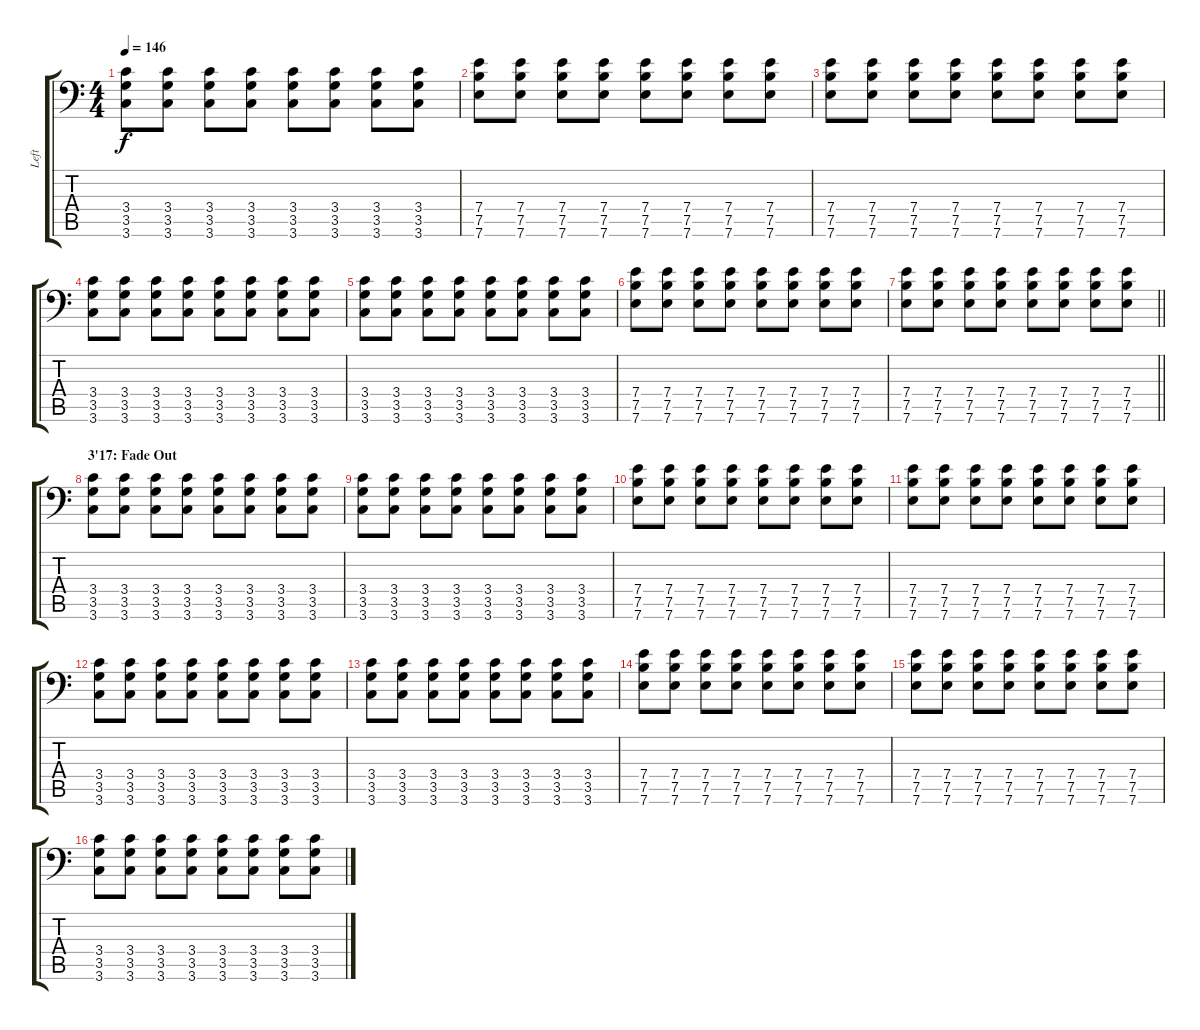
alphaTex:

\track ("Left" "Left") {instrument distortionguitar}
\staff {score tabs}
\tuning (B3 Gb3 D3 A2 E2 A1) {hide}
\ts (4 4)
\tempo 146
\clef f4
\ks c
(3.4 3.5 3.6).8{dy f} (3.4 3.5 3.6).8 (3.4 3.5 3.6).8 (3.4 3.5 3.6).8 (3.4 3.5 3.6).8 (3.4 3.5 3.6).8 (3.4 3.5 3.6).8 (3.4 3.5 3.6).8 |
(7.4 7.5 7.6).8 (7.4 7.5 7.6).8 (7.4 7.5 7.6).8 (7.4 7.5 7.6).8 (7.4 7.5 7.6).8 (7.4 7.5 7.6).8 (7.4 7.5 7.6).8 (7.4 7.5 7.6).8 |
(7.4 7.5 7.6).8 (7.4 7.5 7.6).8 (7.4 7.5 7.6).8 (7.4 7.5 7.6).8 (7.4 7.5 7.6).8 (7.4 7.5 7.6).8 (7.4 7.5 7.6).8 (7.4 7.5 7.6).8 |
(3.4 3.5 3.6).8 (3.4 3.5 3.6).8 (3.4 3.5 3.6).8 (3.4 3.5 3.6).8 (3.4 3.5 3.6).8 (3.4 3.5 3.6).8 (3.4 3.5 3.6).8 (3.4 3.5 3.6).8 |
(3.4 3.5 3.6).8 (3.4 3.5 3.6).8 (3.4 3.5 3.6).8 (3.4 3.5 3.6).8 (3.4 3.5 3.6).8 (3.4 3.5 3.6).8 (3.4 3.5 3.6).8 (3.4 3.5 3.6).8 |
(7.4 7.5 7.6).8 (7.4 7.5 7.6).8 (7.4 7.5 7.6).8 (7.4 7.5 7.6).8 (7.4 7.5 7.6).8 (7.4 7.5 7.6).8 (7.4 7.5 7.6).8 (7.4 7.5 7.6).8 |
\barLineRight lightlight
(7.4 7.5 7.6).8 (7.4 7.5 7.6).8 (7.4 7.5 7.6).8 (7.4 7.5 7.6).8 (7.4 7.5 7.6).8 (7.4 7.5 7.6).8 (7.4 7.5 7.6).8 (7.4 7.5 7.6).8 |
\section ("" "3'17: Fade Out")
(3.4 3.5 3.6).8{volume 8} (3.4 3.5 3.6).8 (3.4 3.5 3.6).8 (3.4 3.5 3.6).8 (3.4 3.5 3.6).8 (3.4 3.5 3.6).8 (3.4 3.5 3.6).8 (3.4 3.5 3.6).8 |
(3.4 3.5 3.6).8 (3.4 3.5 3.6).8 (3.4 3.5 3.6).8 (3.4 3.5 3.6).8 (3.4 3.5 3.6).8 (3.4 3.5 3.6).8 (3.4 3.5 3.6).8 (3.4 3.5 3.6).8 |
(7.4 7.5 7.6).8 (7.4 7.5 7.6).8 (7.4 7.5 7.6).8 (7.4 7.5 7.6).8 (7.4 7.5 7.6).8 (7.4 7.5 7.6).8 (7.4 7.5 7.6).8 (7.4 7.5 7.6).8 |
(7.4 7.5 7.6).8 (7.4 7.5 7.6).8 (7.4 7.5 7.6).8 (7.4 7.5 7.6).8 (7.4 7.5 7.6).8 (7.4 7.5 7.6).8 (7.4 7.5 7.6).8 (7.4 7.5 7.6).8 |
(3.4 3.5 3.6).8{volume 4} (3.4 3.5 3.6).8 (3.4 3.5 3.6).8 (3.4 3.5 3.6).8 (3.4 3.5 3.6).8 (3.4 3.5 3.6).8 (3.4 3.5 3.6).8 (3.4 3.5 3.6).8 |
(3.4 3.5 3.6).8 (3.4 3.5 3.6).8 (3.4 3.5 3.6).8 (3.4 3.5 3.6).8 (3.4 3.5 3.6).8 (3.4 3.5 3.6).8 (3.4 3.5 3.6).8 (3.4 3.5 3.6).8 |
(7.4 7.5 7.6).8 (7.4 7.5 7.6).8 (7.4 7.5 7.6).8 (7.4 7.5 7.6).8 (7.4 7.5 7.6).8 (7.4 7.5 7.6).8 (7.4 7.5 7.6).8 (7.4 7.5 7.6).8 |
(7.4 7.5 7.6).8 (7.4 7.5 7.6).8 (7.4 7.5 7.6).8 (7.4 7.5 7.6).8 (7.4 7.5 7.6).8 (7.4 7.5 7.6).8 (7.4 7.5 7.6).8 (7.4 7.5 7.6).8 |
(3.4 3.5 3.6).8{volume 2} (3.4 3.5 3.6).8 (3.4 3.5 3.6).8 (3.4 3.5 3.6).8 (3.4 3.5 3.6).8 (3.4 3.5 3.6).8 (3.4 3.5 3.6).8 (3.4 3.5 3.6).8
